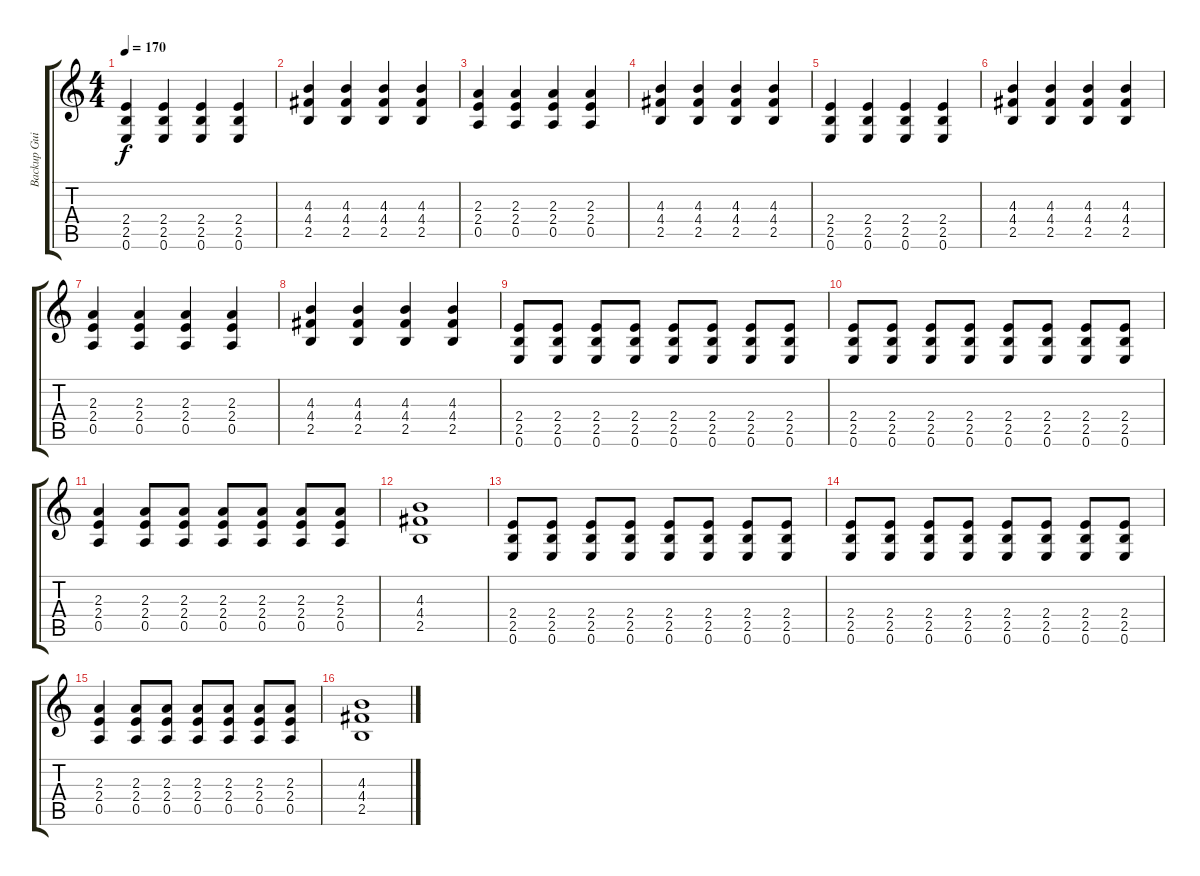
\track ("Backup Guitar" "Backup Gui") {instrument overdrivenguitar}
\staff {score tabs}
\tuning (E4 B3 G3 D3 A2 E2) {hide}
\ts (4 4)
\tempo 170
\clef g2
\ks c
(2.4 2.5 0.6).4{dy f volume 12 instrument overdrivenguitar} (2.4 2.5 0.6).4 (2.4 2.5 0.6).4 (2.4 2.5 0.6).4 |
(4.3 4.4 2.5).4 (4.3 4.4 2.5).4 (4.3 4.4 2.5).4 (4.3 4.4 2.5).4 |
(2.3 2.4 0.5).4 (2.3 2.4 0.5).4 (2.3 2.4 0.5).4 (2.3 2.4 0.5).4 |
(4.3 4.4 2.5).4 (4.3 4.4 2.5).4 (4.3 4.4 2.5).4 (4.3 4.4 2.5).4 |
(2.4 2.5 0.6).4 (2.4 2.5 0.6).4 (2.4 2.5 0.6).4 (2.4 2.5 0.6).4 |
(4.3 4.4 2.5).4 (4.3 4.4 2.5).4 (4.3 4.4 2.5).4 (4.3 4.4 2.5).4 |
(2.3 2.4 0.5).4 (2.3 2.4 0.5).4 (2.3 2.4 0.5).4 (2.3 2.4 0.5).4 |
(4.3 4.4 2.5).4 (4.3 4.4 2.5).4 (4.3 4.4 2.5).4 (4.3 4.4 2.5).4 |
(2.4 2.5 0.6).8{volume 16 instrument electricguitarmuted} (2.4 2.5 0.6).8 (2.4 2.5 0.6).8 (2.4 2.5 0.6).8 (2.4 2.5 0.6).8 (2.4 2.5 0.6).8 (2.4 2.5 0.6).8 (2.4 2.5 0.6).8 |
(2.4 2.5 0.6).8{volume 16 instrument electricguitarmuted} (2.4 2.5 0.6).8 (2.4 2.5 0.6).8 (2.4 2.5 0.6).8 (2.4 2.5 0.6).8 (2.4 2.5 0.6).8 (2.4 2.5 0.6).8 (2.4 2.5 0.6).8 |
(2.3 2.4 0.5).4{volume 12 instrument overdrivenguitar} (2.3 2.4 0.5).8 (2.3 2.4 0.5).8 (2.3 2.4 0.5).8 (2.3 2.4 0.5).8 (2.3 2.4 0.5).8 (2.3 2.4 0.5).8 |
(4.3 4.4 2.5).1 |
(2.4 2.5 0.6).8{volume 16 instrument electricguitarmuted} (2.4 2.5 0.6).8 (2.4 2.5 0.6).8 (2.4 2.5 0.6).8 (2.4 2.5 0.6).8 (2.4 2.5 0.6).8 (2.4 2.5 0.6).8 (2.4 2.5 0.6).8 |
(2.4 2.5 0.6).8{volume 16 instrument electricguitarmuted} (2.4 2.5 0.6).8 (2.4 2.5 0.6).8 (2.4 2.5 0.6).8 (2.4 2.5 0.6).8 (2.4 2.5 0.6).8 (2.4 2.5 0.6).8 (2.4 2.5 0.6).8 |
(2.3 2.4 0.5).4{volume 12 instrument overdrivenguitar} (2.3 2.4 0.5).8 (2.3 2.4 0.5).8 (2.3 2.4 0.5).8 (2.3 2.4 0.5).8 (2.3 2.4 0.5).8 (2.3 2.4 0.5).8 |
(4.3 4.4 2.5).1
